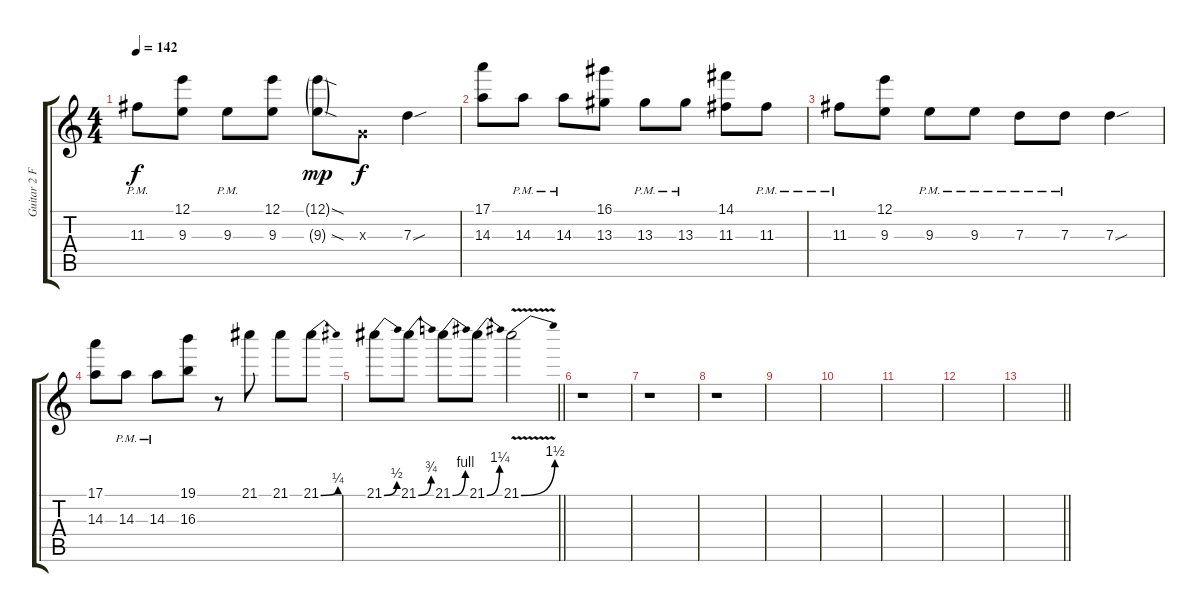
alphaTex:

\track ("Guitar 2 Fills And Solo" "Guitar 2 F") {instrument distortionguitar}
\staff {score tabs}
\tuning (E4 B3 G3 D3 A2 E2) {hide}
\ts (4 4)
\tempo 142
\clef g2
\ks c
11.3{pm}.8{dy f} (12.1 9.3).8 9.3{pm}.8 (12.1 9.3).8 (12.1{sod g} 9.3{sod g}).8{dy mp} 0.3{x}.8{dy f} 7.3{sou}.4 |
(17.1 14.3).8 14.3{pm}.8 14.3{pm}.8 (16.1 13.3).8 13.3{pm}.8 13.3{pm}.8 (14.1 11.3).8 11.3{pm}.8 |
11.3{pm}.8 (12.1 9.3).8 9.3{pm}.8 9.3{pm}.8 7.3{pm}.8 7.3{pm}.8 7.3{sou}.4 |
(17.1 14.3).8 14.3{pm}.8 14.3{pm}.8 (19.1 16.3).8 r.8 21.1.8 21.1.8 21.1{be (bend 0 0 60 1)}.8 |
\barLineRight lightlight
21.1{be (bend 0 0 60 2)}.8 21.1{be (bend 0 0 60 3)}.8 21.1{be (bend 0 0 60 4)}.8 21.1{be (bend 0 0 60 5)}.8 21.1{be (bend 0 0 60 6) v}.2 |
r.1 |
r.1 |
r.1 |
|
|
|
|
\barLineRight lightlight
